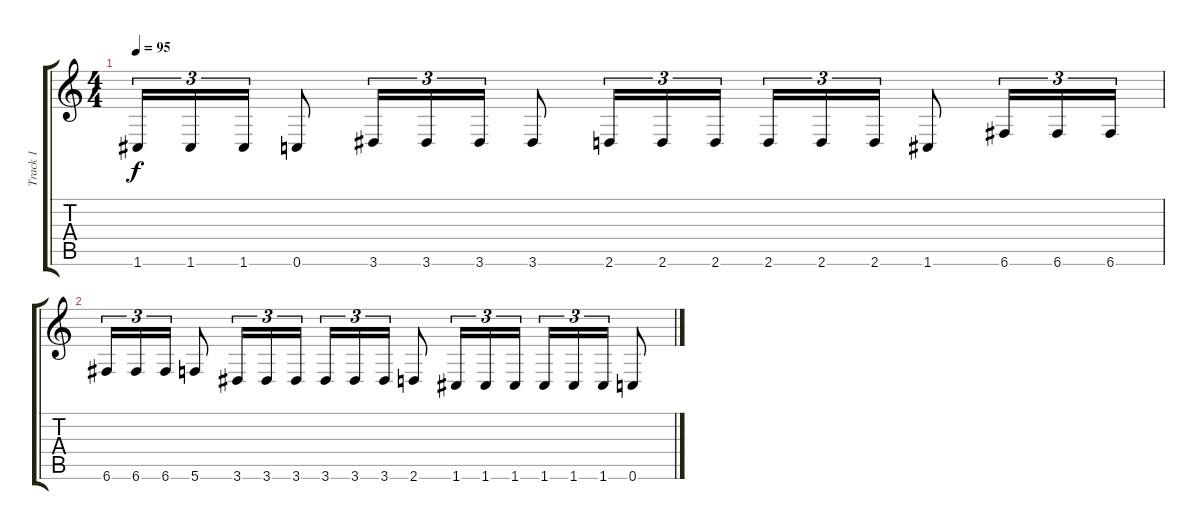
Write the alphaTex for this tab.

\track ("Track 1" "Track 1") {instrument distortionguitar}
\staff {score tabs}
\tuning (D4 A3 F3 C3 G2 C2) {hide}
\ts (4 4)
\tempo 95
\clef g2
\ks c
1.6.16{tu (3 2) dy f} 1.6.16{tu (3 2)} 1.6.16{tu (3 2)} 0.6.8 3.6.16{tu (3 2)} 3.6.16{tu (3 2)} 3.6.16{tu (3 2)} 3.6.8 2.6.16{tu (3 2)} 2.6.16{tu (3 2)} 2.6.16{tu (3 2) beam splitsecondary} 2.6.16{tu (3 2)} 2.6.16{tu (3 2)} 2.6.16{tu (3 2)} 1.6.8 6.6.16{tu (3 2)} 6.6.16{tu (3 2)} 6.6.16{tu (3 2)} |
6.6.16{tu (3 2)} 6.6.16{tu (3 2)} 6.6.16{tu (3 2)} 5.6.8 3.6.16{tu (3 2)} 3.6.16{tu (3 2)} 3.6.16{tu (3 2) beam splitsecondary} 3.6.16{tu (3 2)} 3.6.16{tu (3 2)} 3.6.16{tu (3 2)} 2.6.8 1.6.16{tu (3 2)} 1.6.16{tu (3 2)} 1.6.16{tu (3 2)} 1.6.16{tu (3 2)} 1.6.16{tu (3 2)} 1.6.16{tu (3 2)} 0.6.8
